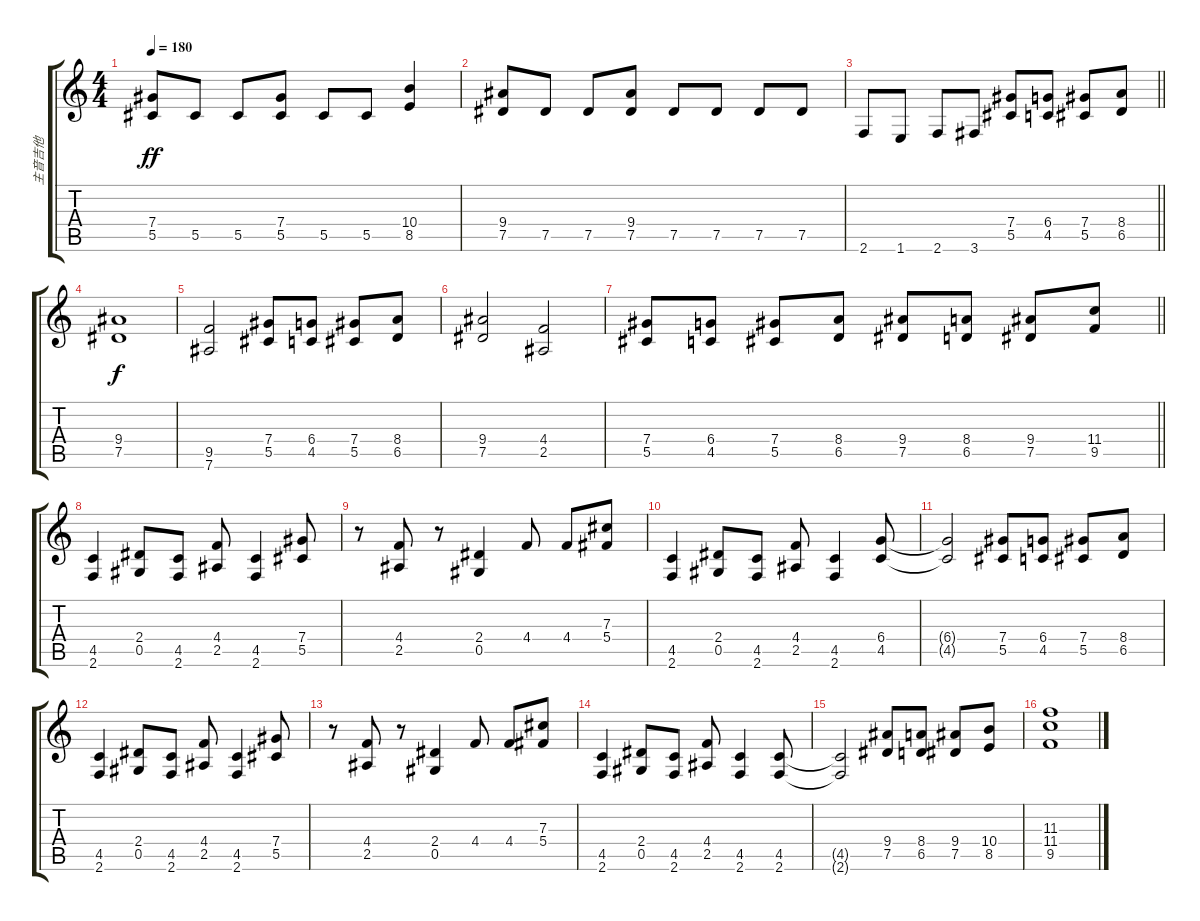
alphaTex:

\track ("主音吉他" "主音吉他") {instrument distortionguitar}
\staff {score tabs}
\tuning (Eb4 Bb3 Gb3 Db3 Ab2 Eb2) {hide}
\ts (4 4)
\tempo 180
\clef g2
\ks c
(7.4 5.5).8{dy ff} 5.5.8 5.5.8 (7.4 5.5).8 5.5.8 5.5.8 (10.4 8.5).4 |
(9.4 7.5).8 7.5.8 7.5.8 (9.4 7.5).8 7.5.8 7.5.8 7.5.8 7.5.8 |
\barLineRight lightlight
2.6.8 1.6.8 2.6.8 3.6.8 (7.4 5.5).8 (6.4 4.5).8 (7.4 5.5).8 (8.4 6.5).8 |
(9.4 7.5).1{dy f} |
(9.5 7.6).2 (7.4 5.5).8 (6.4 4.5).8 (7.4 5.5).8 (8.4 6.5).8 |
(9.4 7.5).2 (4.4 2.5).2 |
\barLineRight lightlight
(7.4 5.5).8 (6.4 4.5).8 (7.4 5.5).8 (8.4 6.5).8 (9.4 7.5).8 (8.4 6.5).8 (9.4 7.5).8 (11.4 9.5).8 |
(4.5 2.6).4 (2.4 0.5).8 (4.5 2.6).8 (4.4 2.5).8 (4.5 2.6).4 (7.4 5.5).8 |
r.8 (4.4 2.5).8 r.8 (2.4 0.5).4 4.4.8 4.4.8 (7.3 5.4).8 |
(4.5 2.6).4 (2.4 0.5).8 (4.5 2.6).8 (4.4 2.5).8 (4.5 2.6).4 (6.4 4.5).8 |
(6.4{t} 4.5{t}).2 (7.4 5.5).8 (6.4 4.5).8 (7.4 5.5).8 (8.4 6.5).8 |
(4.5 2.6).4 (2.4 0.5).8 (4.5 2.6).8 (4.4 2.5).8 (4.5 2.6).4 (7.4 5.5).8 |
r.8 (4.4 2.5).8 r.8 (2.4 0.5).4 4.4.8 4.4.8 (7.3 5.4).8 |
(4.5 2.6).4 (2.4 0.5).8 (4.5 2.6).8 (4.4 2.5).8 (4.5 2.6).4 (4.5 2.6).8 |
(4.5{t} 2.6{t}).2 (9.4 7.5).8 (8.4 6.5).8 (9.4 7.5).8 (10.4 8.5).8 |
(11.3 11.4 9.5).1
